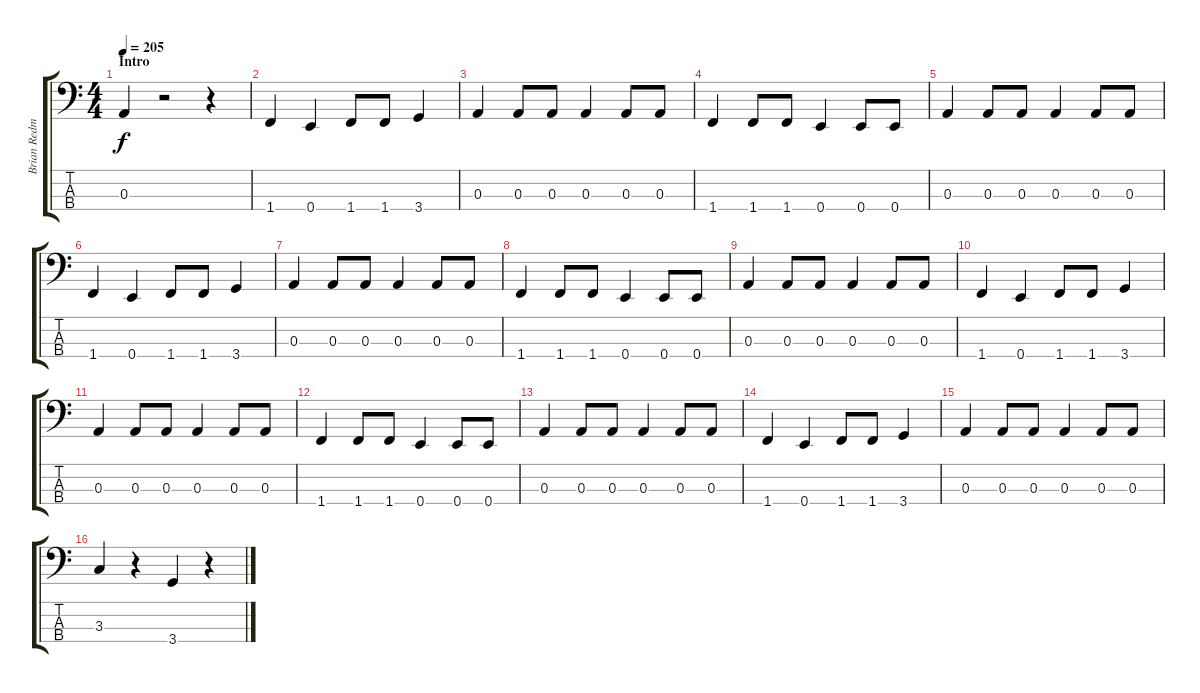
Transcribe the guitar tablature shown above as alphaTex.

\track ("Brian Redman" "Brian Redm") {instrument electricbassfinger}
\staff {score tabs}
\tuning (G2 D2 A1 E1) {hide}
\ts (4 4)
\section ("" "Intro")
\tempo 205
\clef f4
\ks c
0.3.4{dy f instrument electricbassfinger} r.2 r.4 |
1.4.4 0.4.4 1.4.8 1.4.8 3.4.4 |
0.3.4 0.3.8 0.3.8 0.3.4 0.3.8 0.3.8 |
1.4.4 1.4.8 1.4.8 0.4.4 0.4.8 0.4.8 |
0.3.4 0.3.8 0.3.8 0.3.4 0.3.8 0.3.8 |
1.4.4 0.4.4 1.4.8 1.4.8 3.4.4 |
0.3.4 0.3.8 0.3.8 0.3.4 0.3.8 0.3.8 |
1.4.4 1.4.8 1.4.8 0.4.4 0.4.8 0.4.8 |
0.3.4 0.3.8 0.3.8 0.3.4 0.3.8 0.3.8 |
1.4.4 0.4.4 1.4.8 1.4.8 3.4.4 |
0.3.4 0.3.8 0.3.8 0.3.4 0.3.8 0.3.8 |
1.4.4 1.4.8 1.4.8 0.4.4 0.4.8 0.4.8 |
0.3.4 0.3.8 0.3.8 0.3.4 0.3.8 0.3.8 |
1.4.4 0.4.4 1.4.8 1.4.8 3.4.4 |
0.3.4 0.3.8 0.3.8 0.3.4 0.3.8 0.3.8 |
3.3.4 r.4 3.4.4 r.4
